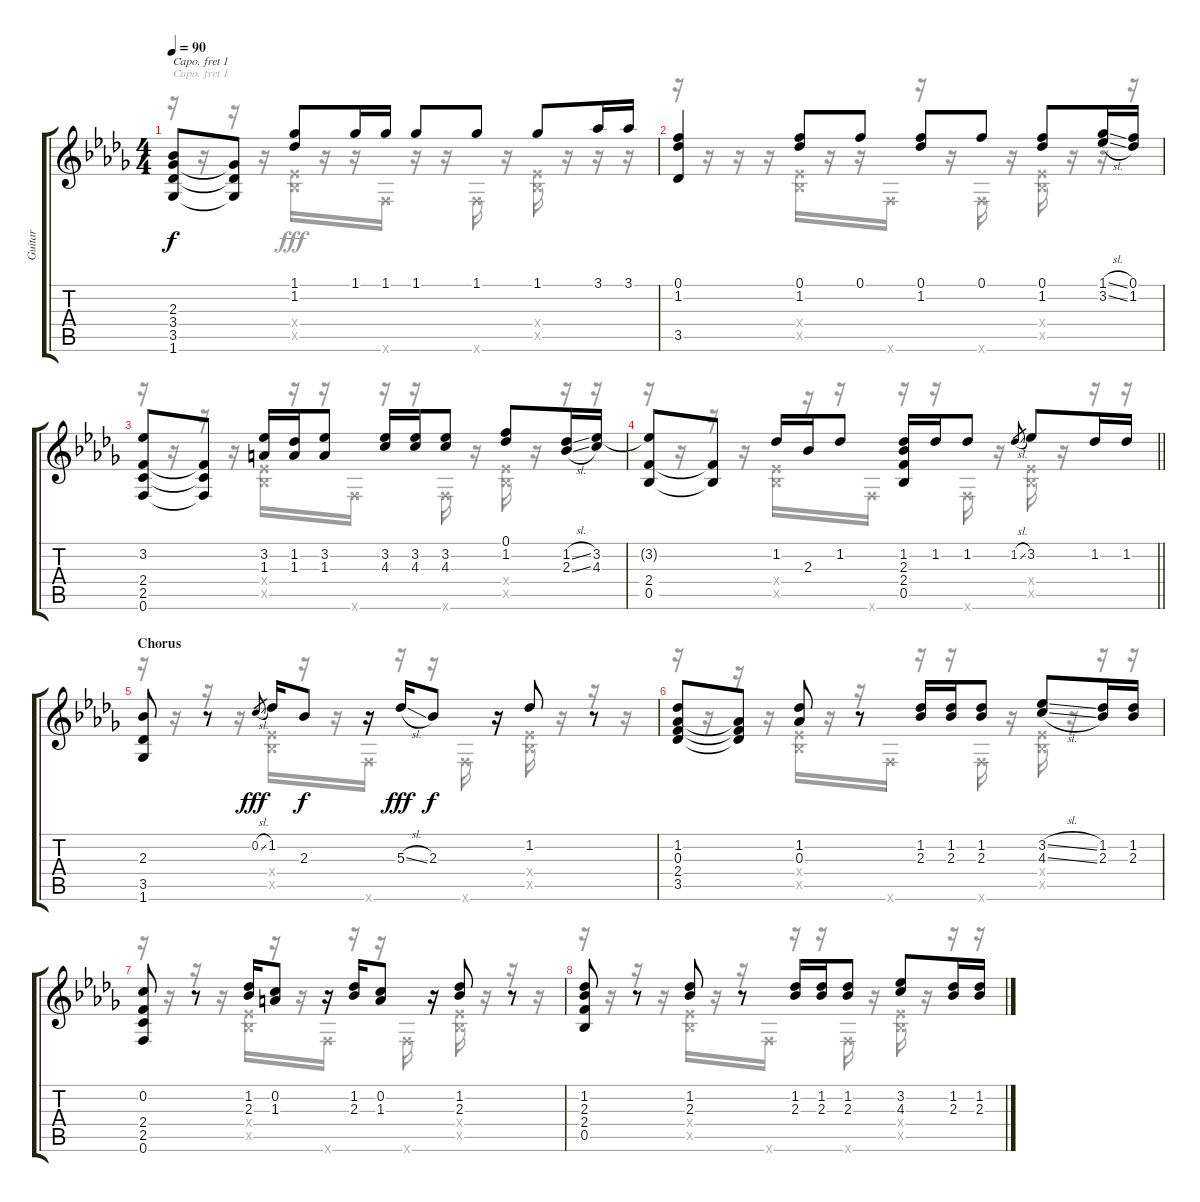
\track ("Guitar" "Guitar") {instrument acousticguitarsteel}
\staff {score tabs}
\capo 1
\tuning (E4 B3 G3 D3 A2 E2) {hide}
\voice
\ts (4 4)
\tempo 90
\clef g2
\ks db
(2.3 3.4 3.5 1.6).8{dy f} (3.4{t} 3.5{t} 1.6{t}).8 (1.1 1.2).8 1.1.16 1.1.16 1.1.8 1.1.8 1.1.8 3.1.16 3.1.16 |
(0.1 1.2 3.5).4 (0.1 1.2).8 0.1.8 (0.1 1.2).8 0.1.8 (0.1 1.2).8 (1.1{sl} 3.2{sl}).16 (0.1 1.2).16 |
(3.2 2.4 2.5 0.6).8 (2.4{t} 2.5{t} 0.6{t}).8 (3.2 1.3).16 (1.2 1.3).16 (3.2 1.3).8 (3.2 4.3).16 (3.2 4.3).16 (3.2 4.3).8 (0.1 1.2).8 (1.2{sl} 2.3{sl}).16 (3.2 4.3).16 |
\barLineRight lightlight
(3.2{t} 2.4 0.5).8 (2.4{t} 0.5{t}).8 1.2.16 2.3.16 1.2.8 (1.2 2.3 2.4 0.5).16 1.2.16 1.2.8 1.2{sl}.8{gr} 3.2.8 1.2.16 1.2.16 |
\section ("" "Chorus")
(2.3 3.5 1.6).8 r.8 0.2{sl}.8{gr dy fff} 1.2.16 2.3.8{dy f} r.16 5.3{sl}.16{dy fff} 2.3.8{dy f} r.16 1.2.8 r.8 |
(1.2 0.3 2.4 3.5).8 (0.3{t} 2.4{t} 3.5{t}).8 (1.2 0.3).8 r.8 (1.2 2.3).16 (1.2 2.3).16 (1.2 2.3).8 (3.2{sl} 4.3{sl}).8 (1.2 2.3).16 (1.2 2.3).16 |
(0.2 2.4 2.5 0.6).8 r.8 (1.2 2.3).16 (0.2 1.3).8 r.16 (1.2 2.3).16 (0.2 1.3).8 r.16 (1.2 2.3).8 r.8 |
(1.2 2.3 2.4 0.5).8 r.8 (1.2 2.3).8 r.8 (1.2 2.3).16 (1.2 2.3).16 (1.2 2.3).8 (3.2 4.3).8 (1.2 2.3).16 (1.2 2.3).16
\voice
\clef g2
\ottava regular
\simile none
\ks db
r.16{dy fff} r.16 r.16 r.16 (0.4{x} 0.5{x}).16 r.16 r.16 0.6{x}.16 r.16 r.16 0.6{x}.16 r.16 (0.4{x} 0.5{x}).16 r.16 r.16 r.16 |
r.16 r.16 r.16 r.16 (0.4{x} 0.5{x}).16 r.16 r.16 0.6{x}.16 r.16 r.16 0.6{x}.16 r.16 (0.4{x} 0.5{x}).16 r.16 r.16 r.16 |
r.16 r.16 r.16 r.16 (0.4{x} 0.5{x}).16 r.16 r.16 0.6{x}.16 r.16 r.16 0.6{x}.16 r.16 (0.4{x} 0.5{x}).16 r.16 r.16 r.16 |
\barLineRight lightlight
r.16 r.16 r.16 r.16 (0.4{x} 0.5{x}).16 r.16 r.16 0.6{x}.16 r.16 r.16 0.6{x}.16 r.16 (0.4{x} 0.5{x}).16 r.16 r.16 r.16 |
r.16 r.16 r.16 r.16 (0.4{x} 0.5{x}).16 r.16 r.16 0.6{x}.16 r.16 r.16 0.6{x}.16 r.16 (0.4{x} 0.5{x}).16 r.16 r.16 r.16 |
r.16 r.16 r.16 r.16 (0.4{x} 0.5{x}).16 r.16 r.16 0.6{x}.16 r.16 r.16 0.6{x}.16 r.16 (0.4{x} 0.5{x}).16 r.16 r.16 r.16 |
r.16 r.16 r.16 r.16 (0.4{x} 0.5{x}).16 r.16 r.16 0.6{x}.16 r.16 r.16 0.6{x}.16 r.16 (0.4{x} 0.5{x}).16 r.16 r.16 r.16 |
r.16 r.16 r.16 r.16 (0.4{x} 0.5{x}).16 r.16 r.16 0.6{x}.16 r.16 r.16 0.6{x}.16 r.16 (0.4{x} 0.5{x}).16 r.16 r.16 r.16
